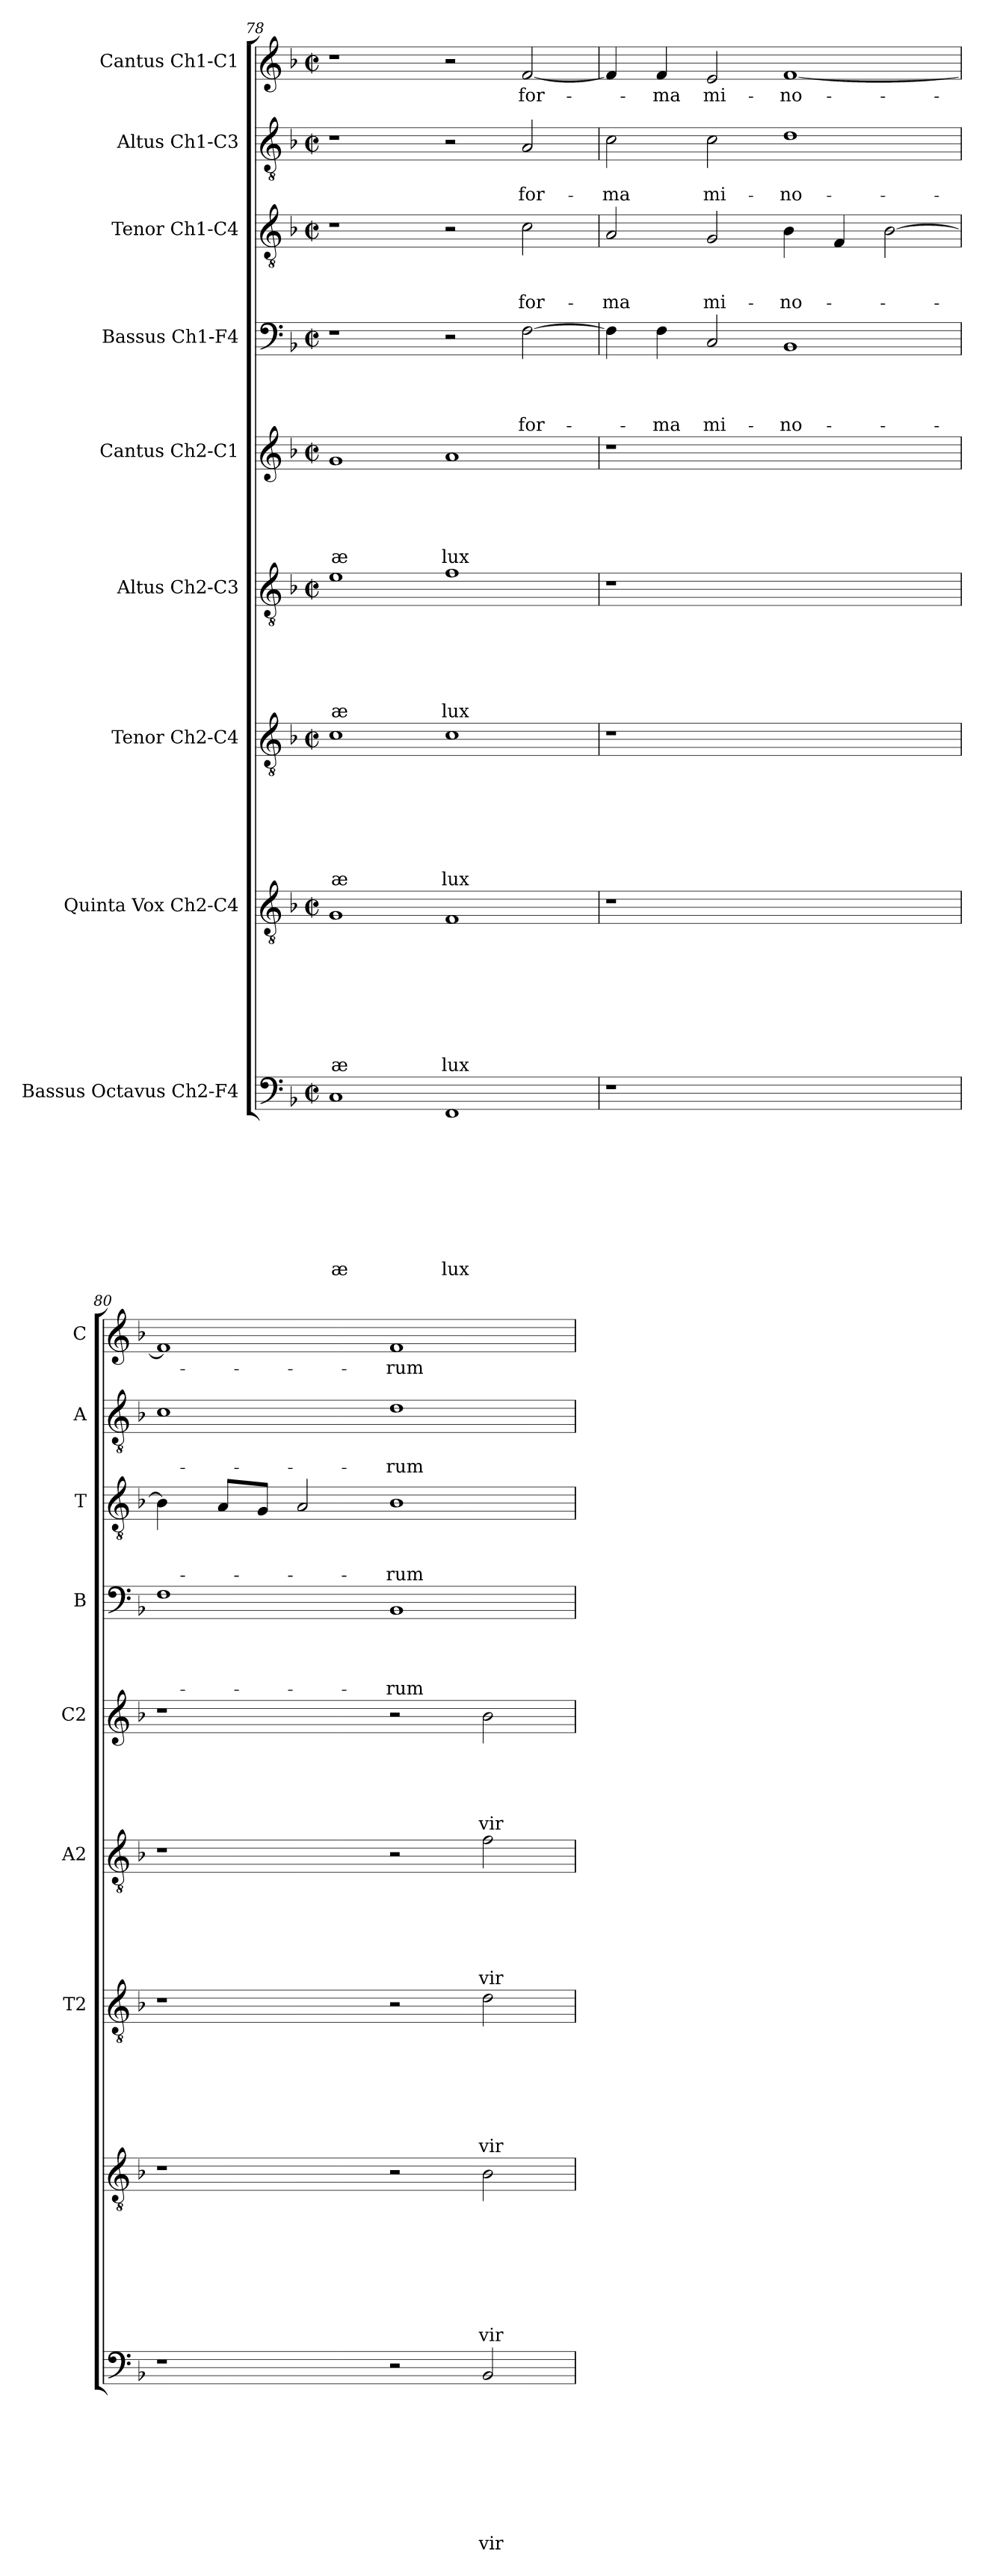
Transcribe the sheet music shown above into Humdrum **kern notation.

**kern	**text	**text	**text	**text	**text	**text	**text	**text	**text	**kern	**text	**text	**text	**text	**text	**text	**text	**text	**kern	**text	**text	**text	**text	**text	**text	**text	**kern	**text	**text	**text	**text	**text	**text	**kern	**text	**text	**text	**text	**text	**kern	**text	**text	**text	**text	**kern	**text	**text	**text	**kern	**text	**text	**kern	**text
*part9	*part9	*part9	*part9	*part9	*part9	*part9	*part9	*part9	*part9	*part8	*part8	*part8	*part8	*part8	*part8	*part8	*part8	*part8	*part7	*part7	*part7	*part7	*part7	*part7	*part7	*part7	*part6	*part6	*part6	*part6	*part6	*part6	*part6	*part5	*part5	*part5	*part5	*part5	*part5	*part4	*part4	*part4	*part4	*part4	*part3	*part3	*part3	*part3	*part2	*part2	*part2	*part1	*part1
*staff9	*staff9	*staff9	*staff9	*staff9	*staff9	*staff9	*staff9	*staff9	*staff9	*staff8	*staff8	*staff8	*staff8	*staff8	*staff8	*staff8	*staff8	*staff8	*staff7	*staff7	*staff7	*staff7	*staff7	*staff7	*staff7	*staff7	*staff6	*staff6	*staff6	*staff6	*staff6	*staff6	*staff6	*staff5	*staff5	*staff5	*staff5	*staff5	*staff5	*staff4	*staff4	*staff4	*staff4	*staff4	*staff3	*staff3	*staff3	*staff3	*staff2	*staff2	*staff2	*staff1	*staff1
*I"Bassus Octavus Ch2-F4	*	*	*	*	*	*	*	*	*	*I"Quinta Vox Ch2-C4	*	*	*	*	*	*	*	*	*I"Tenor Ch2-C4	*	*	*	*	*	*	*	*I"Altus Ch2-C3	*	*	*	*	*	*	*I"Cantus Ch2-C1	*	*	*	*	*	*I"Bassus Ch1-F4	*	*	*	*	*I"Tenor Ch1-C4	*	*	*	*I"Altus Ch1-C3	*	*	*I"Cantus Ch1-C1	*
*	*	*	*	*	*	*	*	*	*	*	*	*	*	*	*	*	*	*	*I'T2	*	*	*	*	*	*	*	*I'A2	*	*	*	*	*	*	*I'C2	*	*	*	*	*	*I'B	*	*	*	*	*I'T	*	*	*	*I'A	*	*	*I'C	*
*clefF4	*	*	*	*	*	*	*	*	*	*clefGv2	*	*	*	*	*	*	*	*	*clefGv2	*	*	*	*	*	*	*	*clefGv2	*	*	*	*	*	*	*clefG2	*	*	*	*	*	*clefF4	*	*	*	*	*clefGv2	*	*	*	*clefGv2	*	*	*clefG2	*
*k[b-]	*	*	*	*	*	*	*	*	*	*k[b-]	*	*	*	*	*	*	*	*	*k[b-]	*	*	*	*	*	*	*	*k[b-]	*	*	*	*	*	*	*k[b-]	*	*	*	*	*	*k[b-]	*	*	*	*	*k[b-]	*	*	*	*k[b-]	*	*	*k[b-]	*
*F:	*	*	*	*	*	*	*	*	*	*F:	*	*	*	*	*	*	*	*	*F:	*	*	*	*	*	*	*	*F:	*	*	*	*	*	*	*F:	*	*	*	*	*	*F:	*	*	*	*	*F:	*	*	*	*F:	*	*	*F:	*
*M2/2	*	*	*	*	*	*	*	*	*	*M2/2	*	*	*	*	*	*	*	*	*M2/2	*	*	*	*	*	*	*	*M2/2	*	*	*	*	*	*	*M2/2	*	*	*	*	*	*M2/2	*	*	*	*	*M2/2	*	*	*	*M2/2	*	*	*M2/2	*
*met(c|)	*	*	*	*	*	*	*	*	*	*met(c|)	*	*	*	*	*	*	*	*	*met(c|)	*	*	*	*	*	*	*	*met(c|)	*	*	*	*	*	*	*met(c|)	*	*	*	*	*	*met(c|)	*	*	*	*	*met(c|)	*	*	*	*met(c|)	*	*	*met(c|)	*
=78	=78	=78	=78	=78	=78	=78	=78	=78	=78	=78	=78	=78	=78	=78	=78	=78	=78	=78	=78	=78	=78	=78	=78	=78	=78	=78	=78	=78	=78	=78	=78	=78	=78	=78	=78	=78	=78	=78	=78	=78	=78	=78	=78	=78	=78	=78	=78	=78	=78	=78	=78	=78	=78
!	!	!	!	!	!	!	!	!	!LO:LY:b	!	!	!	!	!	!	!	!	!LO:LY:b	!	!	!	!	!	!	!	!LO:LY:b	!	!	!	!	!	!	!LO:LY:b	!	!	!	!	!	!LO:LY:b	!	!	!	!	!	!	!	!	!	!	!	!	!	!
1C	.	.	.	.	.	.	.	.	-æ	1G	.	.	.	.	.	.	.	-æ	1c	.	.	.	.	.	.	-æ	1e	.	.	.	.	.	-æ	1g	.	.	.	.	-æ	1r	.	.	.	.	1r	.	.	.	1r	.	.	1r	.
!	!	!	!	!	!	!	!	!	!LO:LY:b	!	!	!	!	!	!	!	!	!LO:LY:b	!	!	!	!	!	!	!	!LO:LY:b	!	!	!	!	!	!	!LO:LY:b	!	!	!	!	!	!LO:LY:b	!	!	!	!	!	!	!	!	!	!	!	!	!	!
1FF	.	.	.	.	.	.	.	.	lux	1F	.	.	.	.	.	.	.	lux	1c	.	.	.	.	.	.	lux	1f	.	.	.	.	.	lux	1a	.	.	.	.	lux	2r	.	.	.	.	2r	.	.	.	2r	.	.	2r	.
!	!	!	!	!	!	!	!	!	!	!	!	!	!	!	!	!	!	!	!	!	!	!	!	!	!	!	!	!	!	!	!	!	!	!	!	!	!	!	!	!	!	!	!	!LO:LY:b	!	!	!	!LO:LY:b	!	!	!LO:LY:b	!	!LO:LY:b
.	.	.	.	.	.	.	.	.	.	.	.	.	.	.	.	.	.	.	.	.	.	.	.	.	.	.	.	.	.	.	.	.	.	.	.	.	.	.	.	[2F\	.	.	.	for-	2c\	.	.	for-	2A/	.	for-	[2f/	for-
=79	=79	=79	=79	=79	=79	=79	=79	=79	=79	=79	=79	=79	=79	=79	=79	=79	=79	=79	=79	=79	=79	=79	=79	=79	=79	=79	=79	=79	=79	=79	=79	=79	=79	=79	=79	=79	=79	=79	=79	=79	=79	=79	=79	=79	=79	=79	=79	=79	=79	=79	=79	=79	=79
!	!	!	!	!	!	!	!	!	!	!	!	!	!	!	!	!	!	!	!	!	!	!	!	!	!	!	!	!	!	!	!	!	!	!	!	!	!	!	!	!	!	!	!	!	!	!	!	!LO:LY:b	!	!	!LO:LY:b	!	!
1r	.	.	.	.	.	.	.	.	.	1r	.	.	.	.	.	.	.	.	1r	.	.	.	.	.	.	.	1r	.	.	.	.	.	.	1r	.	.	.	.	.	4F\]	.	.	.	.	2A/	.	.	-ma	2c\	.	-ma	4f/]	.
!	!	!	!	!	!	!	!	!	!	!	!	!	!	!	!	!	!	!	!	!	!	!	!	!	!	!	!	!	!	!	!	!	!	!	!	!	!	!	!	!	!	!	!	!LO:LY:b	!	!	!	!	!	!	!	!	!LO:LY:b
.	.	.	.	.	.	.	.	.	.	.	.	.	.	.	.	.	.	.	.	.	.	.	.	.	.	.	.	.	.	.	.	.	.	.	.	.	.	.	.	4F\	.	.	.	-ma	.	.	.	.	.	.	.	4f/	-ma
!	!	!	!	!	!	!	!	!	!	!	!	!	!	!	!	!	!	!	!	!	!	!	!	!	!	!	!	!	!	!	!	!	!	!	!	!	!	!	!	!	!	!	!	!LO:LY:b	!	!	!	!LO:LY:b	!	!	!LO:LY:b	!	!LO:LY:b
.	.	.	.	.	.	.	.	.	.	.	.	.	.	.	.	.	.	.	.	.	.	.	.	.	.	.	.	.	.	.	.	.	.	.	.	.	.	.	.	2C/	.	.	.	mi-	2G/	.	.	mi-	2c\	.	mi-	2e/	mi-
!	!	!	!	!	!	!	!	!	!	!	!	!	!	!	!	!	!	!	!	!	!	!	!	!	!	!	!	!	!	!	!	!	!	!	!	!	!	!	!	!	!	!	!	!LO:LY:b	!	!	!	!LO:LY:b	!	!	!LO:LY:b	!	!LO:LY:b
1ryy	.	.	.	.	.	.	.	.	.	1ryy	.	.	.	.	.	.	.	.	1ryy	.	.	.	.	.	.	.	1ryy	.	.	.	.	.	.	1ryy	.	.	.	.	.	1BB-	.	.	.	-no-	4B-\	.	.	-no-	1d	.	-no-	[1f	-no-
.	.	.	.	.	.	.	.	.	.	.	.	.	.	.	.	.	.	.	.	.	.	.	.	.	.	.	.	.	.	.	.	.	.	.	.	.	.	.	.	.	.	.	.	.	4F/	.	.	.	.	.	.	.	.
.	.	.	.	.	.	.	.	.	.	.	.	.	.	.	.	.	.	.	.	.	.	.	.	.	.	.	.	.	.	.	.	.	.	.	.	.	.	.	.	.	.	.	.	.	[2B-\	.	.	.	.	.	.	.	.
!!LO:PB:g=z
=80	=80	=80	=80	=80	=80	=80	=80	=80	=80	=80	=80	=80	=80	=80	=80	=80	=80	=80	=80	=80	=80	=80	=80	=80	=80	=80	=80	=80	=80	=80	=80	=80	=80	=80	=80	=80	=80	=80	=80	=80	=80	=80	=80	=80	=80	=80	=80	=80	=80	=80	=80	=80	=80
1r	.	.	.	.	.	.	.	.	.	1r	.	.	.	.	.	.	.	.	1r	.	.	.	.	.	.	.	1r	.	.	.	.	.	.	1r	.	.	.	.	.	1F	.	.	.	.	4B-\]	.	.	.	1c	.	.	1f]	.
.	.	.	.	.	.	.	.	.	.	.	.	.	.	.	.	.	.	.	.	.	.	.	.	.	.	.	.	.	.	.	.	.	.	.	.	.	.	.	.	.	.	.	.	.	8A/L	.	.	.	.	.	.	.	.
.	.	.	.	.	.	.	.	.	.	.	.	.	.	.	.	.	.	.	.	.	.	.	.	.	.	.	.	.	.	.	.	.	.	.	.	.	.	.	.	.	.	.	.	.	8G/J	.	.	.	.	.	.	.	.
.	.	.	.	.	.	.	.	.	.	.	.	.	.	.	.	.	.	.	.	.	.	.	.	.	.	.	.	.	.	.	.	.	.	.	.	.	.	.	.	.	.	.	.	.	2A/	.	.	.	.	.	.	.	.
!	!	!	!	!	!	!	!	!	!	!	!	!	!	!	!	!	!	!	!	!	!	!	!	!	!	!	!	!	!	!	!	!	!	!	!	!	!	!	!	!	!	!	!	!LO:LY:b	!	!	!	!LO:LY:b	!	!	!LO:LY:b	!	!LO:LY:b
2r	.	.	.	.	.	.	.	.	.	2r	.	.	.	.	.	.	.	.	2r	.	.	.	.	.	.	.	2r	.	.	.	.	.	.	2r	.	.	.	.	.	1BB-	.	.	.	-rum	1B-	.	.	-rum	1d	.	-rum	1f	-rum
!	!	!	!	!	!	!	!	!	!LO:LY:b	!	!	!	!	!	!	!	!	!LO:LY:b	!	!	!	!	!	!	!	!LO:LY:b	!	!	!	!	!	!	!LO:LY:b	!	!	!	!	!	!LO:LY:b	!	!	!	!	!	!	!	!	!	!	!	!	!	!
2BB-/	.	.	.	.	.	.	.	.	vir-	2B-\	.	.	.	.	.	.	.	vir-	2d\	.	.	.	.	.	.	vir-	2f\	.	.	.	.	.	vir-	2b-\	.	.	.	.	vir-	.	.	.	.	.	.	.	.	.	.	.	.	.	.
=	=	=	=	=	=	=	=	=	=	=	=	=	=	=	=	=	=	=	=	=	=	=	=	=	=	=	=	=	=	=	=	=	=	=	=	=	=	=	=	=	=	=	=	=	=	=	=	=	=	=	=	=	=
*-	*-	*-	*-	*-	*-	*-	*-	*-	*-	*-	*-	*-	*-	*-	*-	*-	*-	*-	*-	*-	*-	*-	*-	*-	*-	*-	*-	*-	*-	*-	*-	*-	*-	*-	*-	*-	*-	*-	*-	*-	*-	*-	*-	*-	*-	*-	*-	*-	*-	*-	*-	*-	*-
